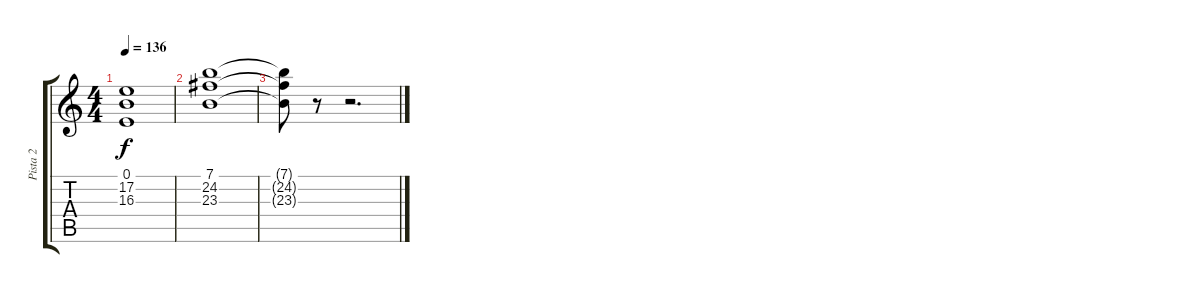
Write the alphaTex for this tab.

\track ("Pista 2" "Pista 2") {instrument drawbarorgan}
\staff {score tabs}
\tuning (E4 B3 G3 D3 A2 E2) {hide}
\ts (4 4)
\tempo 136
\clef g2
\ks c
(0.1 17.2 16.3).1{dy f} |
(7.1 24.2 23.3).1 |
(7.1{t} 24.2{t} 23.3{t}).8 r.8 r.2{d}
